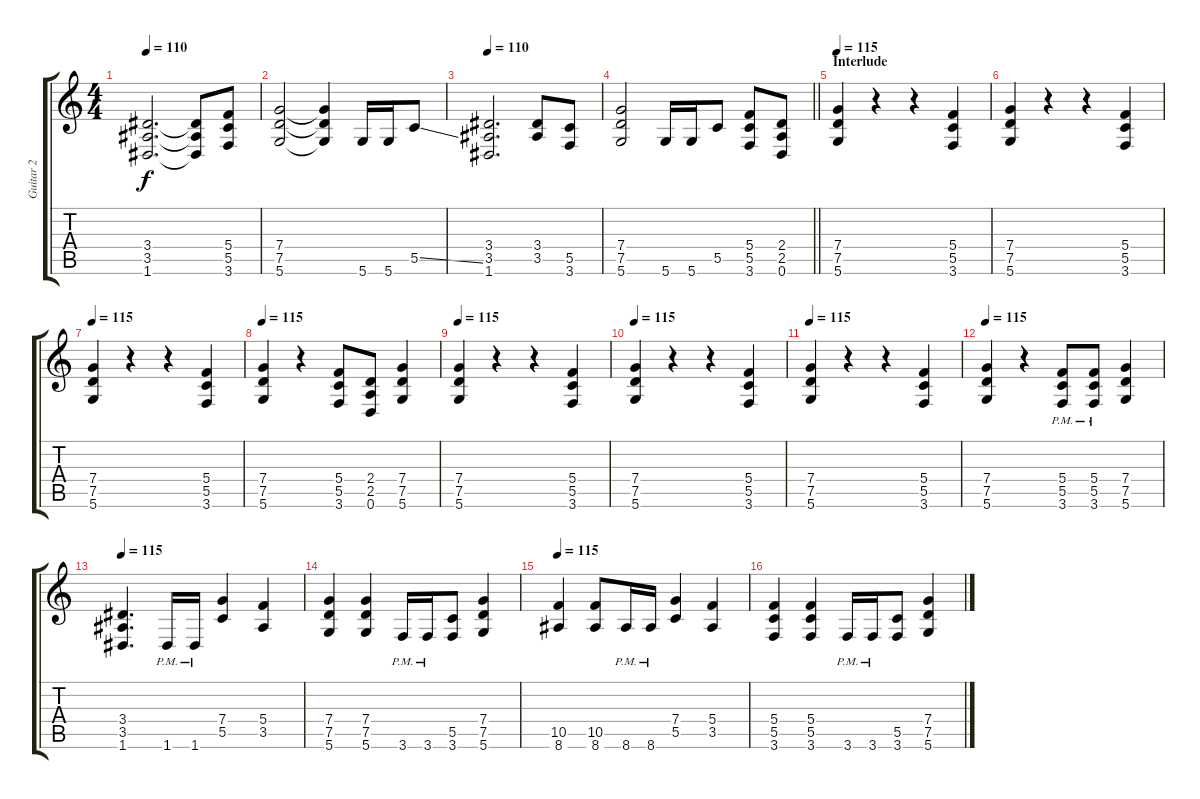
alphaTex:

\track ("Guitar 2" "Guitar 2") {instrument distortionguitar}
\staff {score tabs}
\tuning (D4 A3 F3 C3 G2 D2) {hide}
\ts (4 4)
\tempo 110
\clef g2
\ks c
(3.4 3.5 1.6).2{d dy f} (3.4{t} 3.5{t} 1.6{t}).8 (5.4 5.5 3.6).8 |
(7.4 7.5 5.6).2 (7.4{t} 7.5{t} 5.6{t}).4 5.6.16 5.6.16 5.5{ss}.8 |
\tempo 110
(3.4 3.5 1.6).2{d} (3.4 3.5).8 (5.5 3.6).8 |
\barLineRight lightlight
(7.4 7.5 5.6).2 5.6.16 5.6.16 5.5.8 (5.4 5.5 3.6).8 (2.4 2.5 0.6).8 |
\section ("" "Interlude")
\tempo 115
(7.4 7.5 5.6).4{balance 8} r.4 r.4 (5.4 5.5 3.6).4 |
(7.4 7.5 5.6).4 r.4 r.4 (5.4 5.5 3.6).4 |
\tempo 115
(7.4 7.5 5.6).4 r.4 r.4 (5.4 5.5 3.6).4 |
\tempo 115
(7.4 7.5 5.6).4 r.4 (5.4 5.5 3.6).8 (2.4 2.5 0.6).8 (7.4 7.5 5.6).4 |
\tempo 115
(7.4 7.5 5.6).4 r.4 r.4 (5.4 5.5 3.6).4 |
\tempo 115
(7.4 7.5 5.6).4 r.4 r.4 (5.4 5.5 3.6).4 |
\tempo 115
(7.4 7.5 5.6).4 r.4 r.4 (5.4 5.5 3.6).4 |
\tempo 115
(7.4 7.5 5.6).4 r.4 (5.4 5.5{pm} 3.6{pm}).8 (5.4{pm} 5.5{pm} 3.6{pm}).8 (7.4 7.5 5.6).4 |
\tempo 115
(3.4 3.5 1.6).4{d volume 15 balance 2 instrument distortionguitar} 1.6{pm}.16 1.6{pm}.16 (7.4 5.5).4 (5.4 3.5).4 |
(7.4 7.5 5.6).4 (7.4 7.5 5.6).4 3.6{pm}.16 3.6{pm}.16 (5.5 3.6).8 (7.4 7.5 5.6).4 |
\tempo 115
(10.5 8.6).4 (10.5 8.6).8 8.6{pm}.16 8.6{pm}.16 (7.4 5.5).4 (5.4 3.5).4 |
(5.4 5.5 3.6).4 (5.4 5.5 3.6).4 3.6{pm}.16 3.6{pm}.16 (5.5 3.6).8 (7.4 7.5 5.6).4
